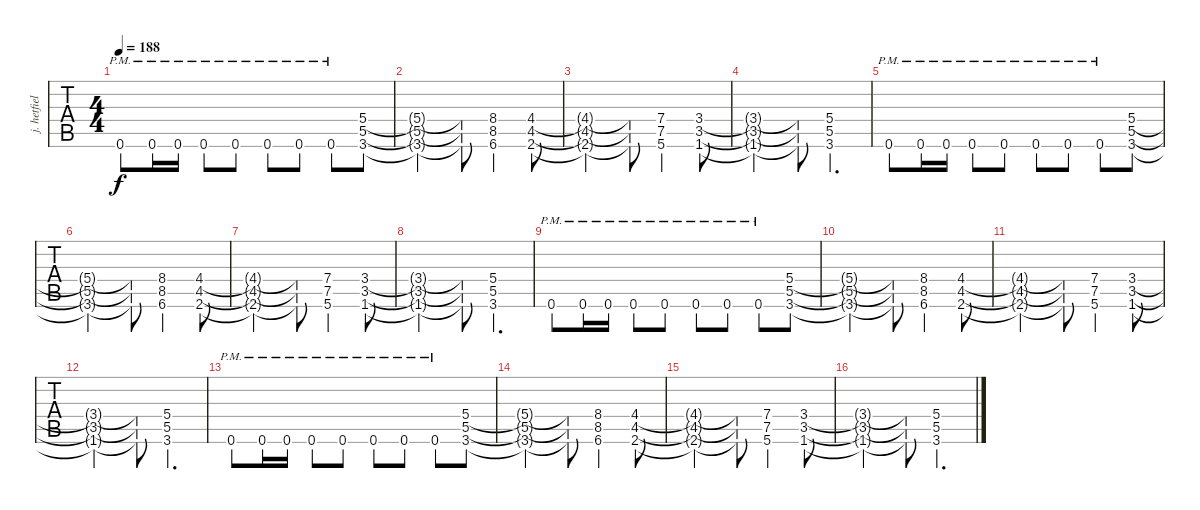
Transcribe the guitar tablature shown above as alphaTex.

\track ("j. hetfield - rhythm guitar" "j. hetfiel") {instrument distortionguitar}
\staff {tabs}
\tuning (E4 B3 G3 D3 A2 E2) {hide}
\ts (4 4)
\tempo 188
\clef g2
\ks c
0.6{pm}.8{dy f} 0.6{pm}.16 0.6{pm}.16 0.6{pm}.8 0.6{pm}.8 0.6{pm}.8 0.6{pm}.8 0.6{pm}.8 (5.4 5.5 3.6).8 |
(5.4{t} 5.5{t} 3.6{t}).2 (5.4{t} 5.5{t} 3.6{t}).8 (8.4 8.5 6.6).4 (4.4 4.5 2.6).8 |
(4.4{t} 4.5{t} 2.6{t}).2 (4.4{t} 4.5{t} 2.6{t}).8 (7.4 7.5 5.6).4 (3.4 3.5 1.6).8 |
(3.4{t} 3.5{t} 1.6{t}).2 (3.4{t} 3.5{t} 1.6{t}).8 (5.4 5.5 3.6).4{d} |
0.6{pm}.8 0.6{pm}.16 0.6{pm}.16 0.6{pm}.8 0.6{pm}.8 0.6{pm}.8 0.6{pm}.8 0.6{pm}.8 (5.4 5.5 3.6).8 |
(5.4{t} 5.5{t} 3.6{t}).2 (5.4{t} 5.5{t} 3.6{t}).8 (8.4 8.5 6.6).4 (4.4 4.5 2.6).8 |
(4.4{t} 4.5{t} 2.6{t}).2 (4.4{t} 4.5{t} 2.6{t}).8 (7.4 7.5 5.6).4 (3.4 3.5 1.6).8 |
(3.4{t} 3.5{t} 1.6{t}).2 (3.4{t} 3.5{t} 1.6{t}).8 (5.4 5.5 3.6).4{d} |
0.6{pm}.8 0.6{pm}.16 0.6{pm}.16 0.6{pm}.8 0.6{pm}.8 0.6{pm}.8 0.6{pm}.8 0.6{pm}.8 (5.4 5.5 3.6).8 |
(5.4{t} 5.5{t} 3.6{t}).2 (5.4{t} 5.5{t} 3.6{t}).8 (8.4 8.5 6.6).4 (4.4 4.5 2.6).8 |
(4.4{t} 4.5{t} 2.6{t}).2 (4.4{t} 4.5{t} 2.6{t}).8 (7.4 7.5 5.6).4 (3.4 3.5 1.6).8 |
(3.4{t} 3.5{t} 1.6{t}).2 (3.4{t} 3.5{t} 1.6{t}).8 (5.4 5.5 3.6).4{d} |
0.6{pm}.8 0.6{pm}.16 0.6{pm}.16 0.6{pm}.8 0.6{pm}.8 0.6{pm}.8 0.6{pm}.8 0.6{pm}.8 (5.4 5.5 3.6).8 |
(5.4{t} 5.5{t} 3.6{t}).2 (5.4{t} 5.5{t} 3.6{t}).8 (8.4 8.5 6.6).4 (4.4 4.5 2.6).8 |
(4.4{t} 4.5{t} 2.6{t}).2 (4.4{t} 4.5{t} 2.6{t}).8 (7.4 7.5 5.6).4 (3.4 3.5 1.6).8 |
(3.4{t} 3.5{t} 1.6{t}).2 (3.4{t} 3.5{t} 1.6{t}).8 (5.4 5.5 3.6).4{d}
